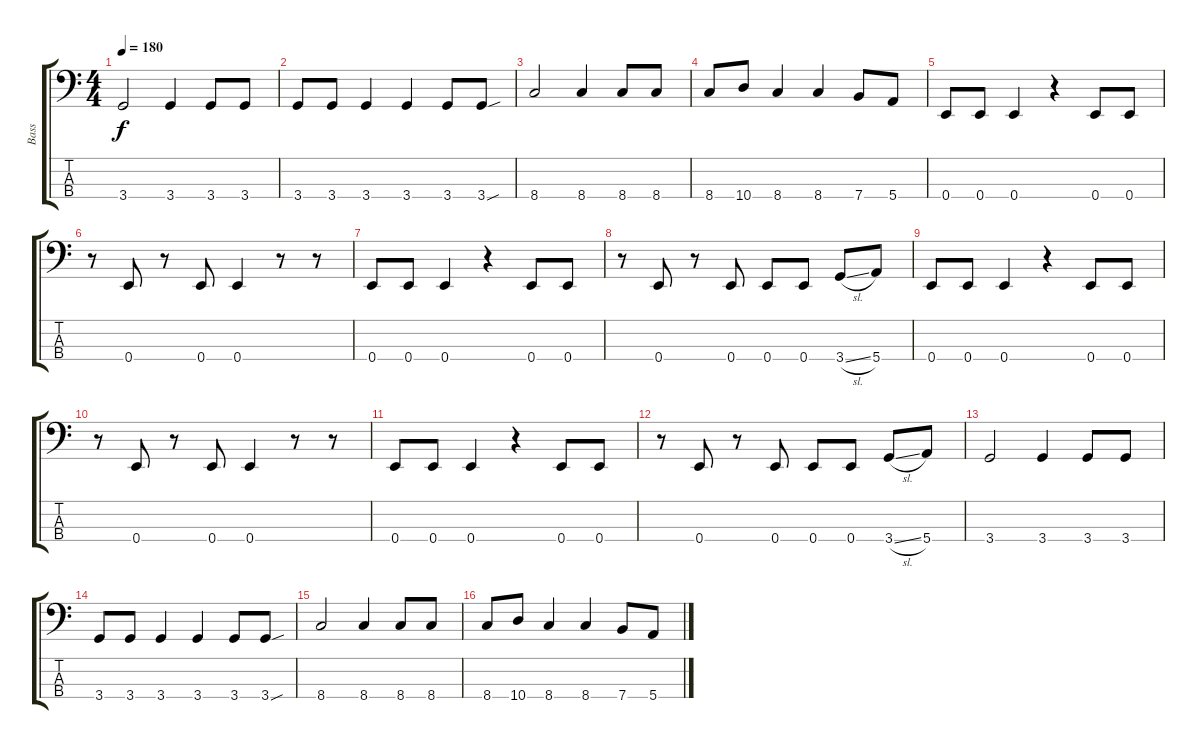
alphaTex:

\track ("Bass" "Bass") {instrument electricbassfinger}
\staff {score tabs}
\tuning (G2 D2 A1 E1) {hide}
\ts (4 4)
\tempo 180
\clef f4
\ks c
3.4.2{dy f} 3.4.4 3.4.8 3.4.8 |
3.4.8 3.4.8 3.4.4 3.4.4 3.4.8 3.4{sou}.8 |
8.4.2 8.4.4 8.4.8 8.4.8 |
8.4.8 10.4.8 8.4.4 8.4.4 7.4.8 5.4.8 |
0.4.8 0.4.8 0.4.4 r.4 0.4.8 0.4.8 |
r.8 0.4.8 r.8 0.4.8 0.4.4 r.8 r.8 |
0.4.8 0.4.8 0.4.4 r.4 0.4.8 0.4.8 |
r.8 0.4.8 r.8 0.4.8 0.4.8 0.4.8 3.4{sl}.8 5.4.8 |
0.4.8 0.4.8 0.4.4 r.4 0.4.8 0.4.8 |
r.8 0.4.8 r.8 0.4.8 0.4.4 r.8 r.8 |
0.4.8 0.4.8 0.4.4 r.4 0.4.8 0.4.8 |
r.8 0.4.8 r.8 0.4.8 0.4.8 0.4.8 3.4{sl}.8 5.4.8 |
3.4.2 3.4.4 3.4.8 3.4.8 |
3.4.8 3.4.8 3.4.4 3.4.4 3.4.8 3.4{sou}.8 |
8.4.2 8.4.4 8.4.8 8.4.8 |
8.4.8 10.4.8 8.4.4 8.4.4 7.4.8 5.4.8
